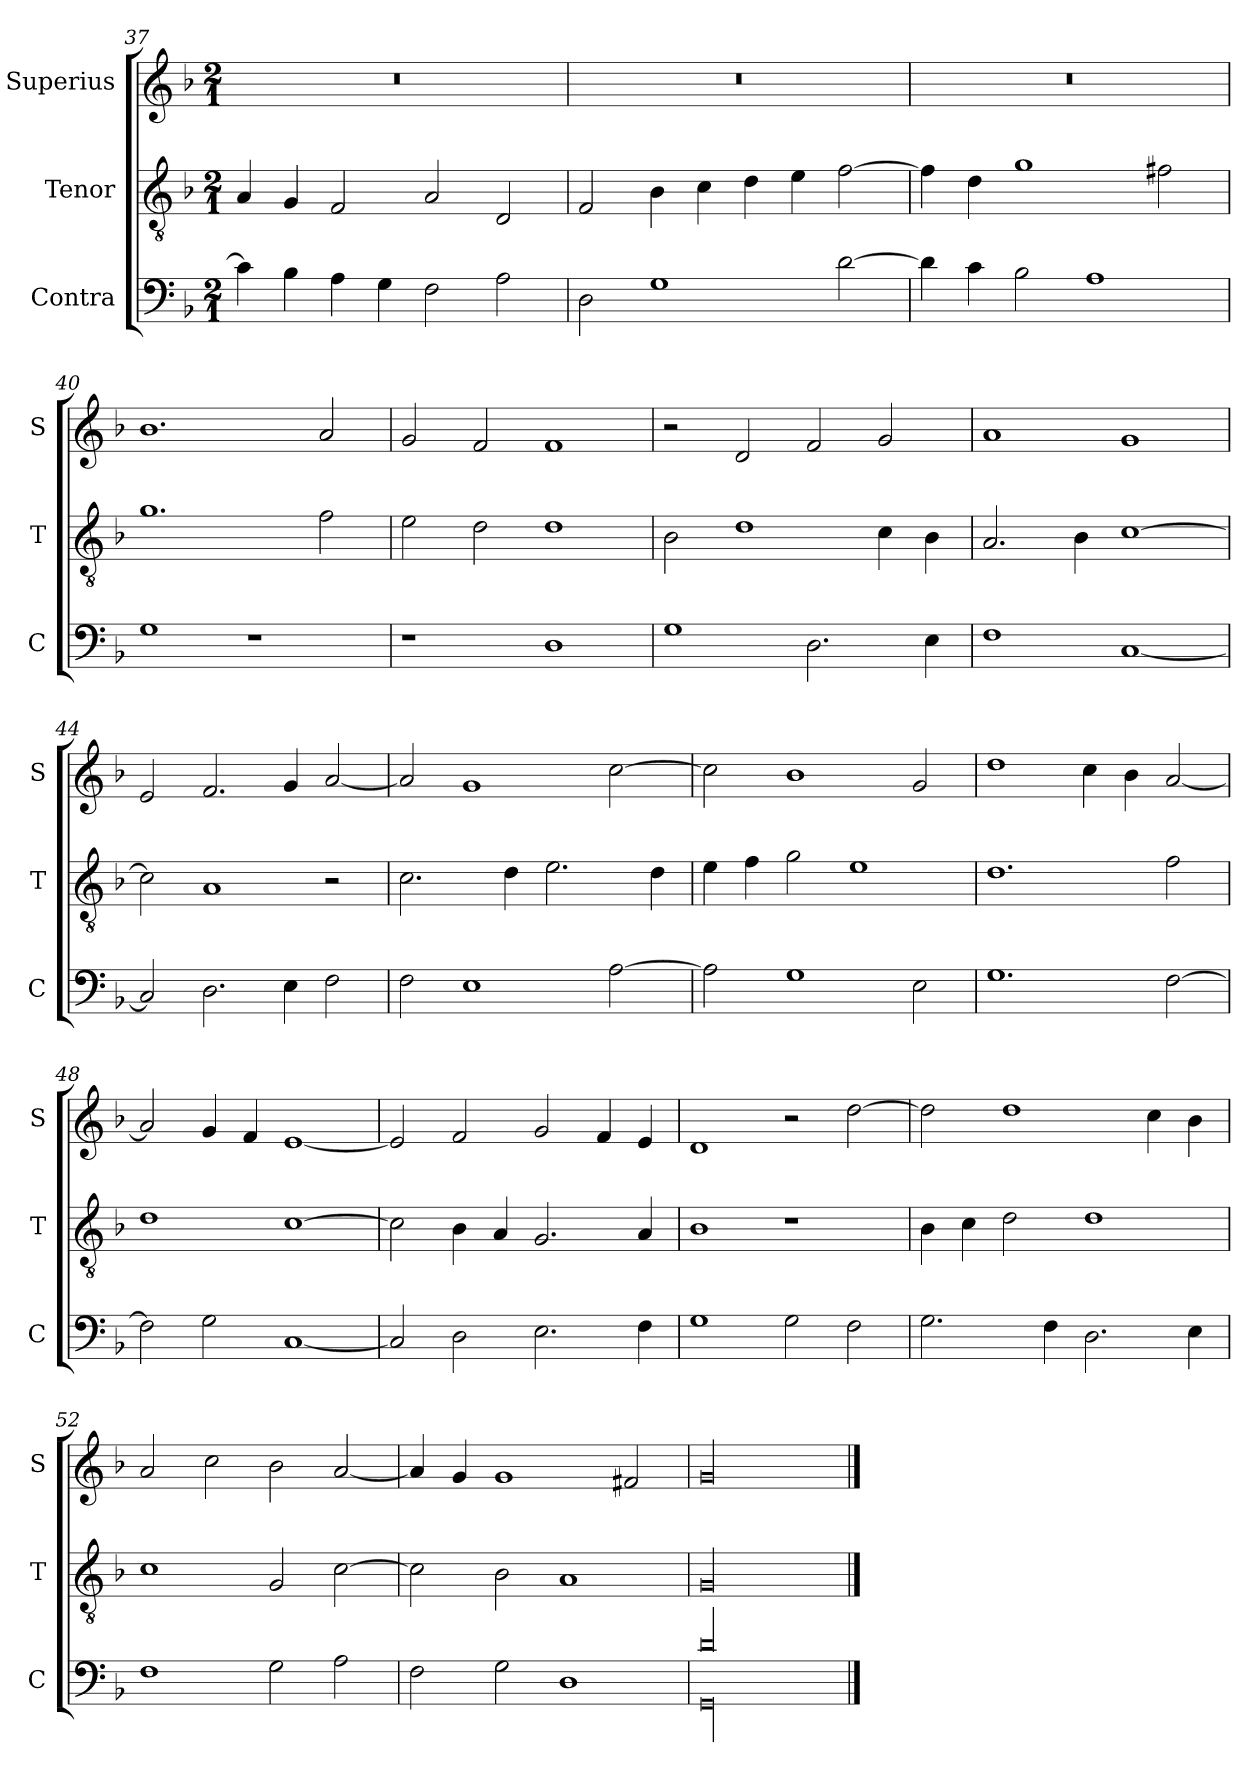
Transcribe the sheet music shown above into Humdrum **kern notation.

**kern	**kern	**kern
*part3	*part2	*part1
*staff3	*staff2	*staff1
*I"Contra	*I"Tenor	*I"Superius
*I'C	*I'T	*I'S
*clefF4	*clefGv2	*clefG2
*k[b-]	*k[b-]	*k[b-]
*M2/1	*M2/1	*M2/1
=37	=37	=37
4c\]	4A/	0r
4B-\	4G/	.
4A\	2F/	.
4G\	.	.
2F\	2A/	.
2A\	2D/	.
=38	=38	=38
2D\	2F/	0r
1G	4B-\	.
.	4c\	.
.	4d\	.
.	4e\	.
[2d\	[2f\	.
=39	=39	=39
4d\]	4f\]	0r
4c\	4d\	.
2B-\	1g	.
1A	.	.
.	2f#X\	.
=40	=40	=40
1G	1.g	1.b-
1r	.	.
.	2f\	2a/
=41	=41	=41
1r	2e\	2g/
.	2d\	2f/
1D	1d	1f
=42	=42	=42
1G	2B-\	2r
.	1d	2d/
2.D\	.	2f/
.	4c\	2g/
4E\	4B-\	.
=43	=43	=43
1F	2.A/	1a
.	4B-\	.
[1C	[1c	1g
=44	=44	=44
2C/]	2c\]	2e/
2.D\	1A	2.f/
4E\	.	4g/
2F\	2r	[2a/
=45	=45	=45
2F\	2.c\	2a/]
1E	.	1g
.	4d\	.
.	2.e\	.
[2A\	.	[2cc\
.	4d\	.
=46	=46	=46
2A\]	4e\	2cc\]
.	4f\	.
1G	2g\	1b-
.	1e	.
2E\	.	2g/
=47	=47	=47
1.G	1.d	1dd
.	.	4cc\
.	.	4b-\
[2F\	2f\	[2a/
=48	=48	=48
2F\]	1d	2a/]
2G\	.	4g/
.	.	4f/
[1C	[1c	[1e
=49	=49	=49
2C/]	2c\]	2e/]
2D\	4B-\	2f/
.	4A/	.
2.E\	2.G/	2g/
.	.	4f/
4F\	4A/	4e/
=50	=50	=50
1G	1B-	1d
2G\	1r	2r
2F\	.	[2dd\
=51	=51	=51
2.G\	4B-\	2dd\]
.	4c\	.
.	2d\	1dd
4F\	.	.
2.D\	1d	.
.	.	4cc\
4E\	.	4b-\
=52	=52	=52
1F	1c	2a/
.	.	2cc\
2G\	2G/	2b-\
2A\	[2c\	[2a/
=53	=53	=53
2F\	2c\]	4a/]
.	.	4g/
2G\	2B-\	1g
1D	1A	.
.	.	2f#X/
=54	=54	=54
*^	*	*
!LO:N:vis=00	!LO:N:vis=00	!LO:N:vis=00	!LO:N:vis=00
0GG\	0d/	0G	0g
*v	*v	*	*
==	==	==
*-	*-	*-
